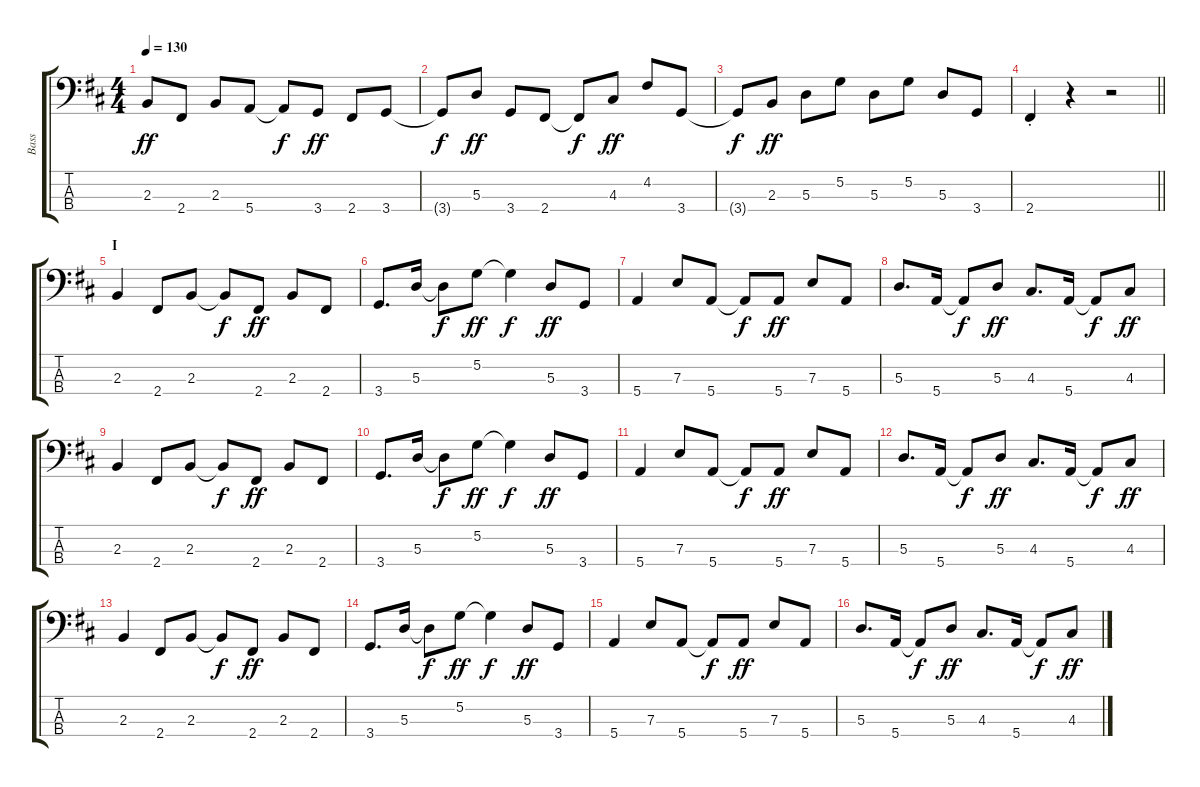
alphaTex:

\track ("Bass" "Bass") {instrument electricbasspick}
\staff {score tabs}
\tuning (G2 D2 A1 E1) {hide}
\ts (4 4)
\tempo 130
\clef f4
\ks d
2.3.8{dy ff} 2.4.8 2.3.8 5.4.8 5.4{t}.8{dy f} 3.4.8{dy ff} 2.4.8 3.4.8 |
3.4{t}.8{dy f} 5.3.8{dy ff} 3.4.8 2.4.8 2.4{t}.8{dy f} 4.3.8{dy ff} 4.2.8 3.4.8 |
3.4{t}.8{dy f} 2.3.8{dy ff} 5.3.8 5.2.8 5.3.8 5.2.8 5.3.8 3.4.8 |
\barLineRight lightlight
2.4{st}.4 r.4 r.2 |
\section ("" "I")
2.3.4 2.4.8 2.3.8 2.3{t}.8{dy f} 2.4.8{dy ff} 2.3.8 2.4.8 |
3.4.8{d} 5.3.16 5.3{t}.8{dy f} 5.2.8{dy ff} 5.2{t}.4{dy f} 5.3.8{dy ff} 3.4.8 |
5.4.4 7.3.8 5.4.8 5.4{t}.8{dy f} 5.4.8{dy ff} 7.3.8 5.4.8 |
5.3.8{d} 5.4.16 5.4{t}.8{dy f} 5.3.8{dy ff} 4.3.8{d} 5.4.16 5.4{t}.8{dy f} 4.3.8{dy ff} |
2.3.4 2.4.8 2.3.8 2.3{t}.8{dy f} 2.4.8{dy ff} 2.3.8 2.4.8 |
3.4.8{d} 5.3.16 5.3{t}.8{dy f} 5.2.8{dy ff} 5.2{t}.4{dy f} 5.3.8{dy ff} 3.4.8 |
5.4.4 7.3.8 5.4.8 5.4{t}.8{dy f} 5.4.8{dy ff} 7.3.8 5.4.8 |
5.3.8{d} 5.4.16 5.4{t}.8{dy f} 5.3.8{dy ff} 4.3.8{d} 5.4.16 5.4{t}.8{dy f} 4.3.8{dy ff} |
2.3.4 2.4.8 2.3.8 2.3{t}.8{dy f} 2.4.8{dy ff} 2.3.8 2.4.8 |
3.4.8{d} 5.3.16 5.3{t}.8{dy f} 5.2.8{dy ff} 5.2{t}.4{dy f} 5.3.8{dy ff} 3.4.8 |
5.4.4 7.3.8 5.4.8 5.4{t}.8{dy f} 5.4.8{dy ff} 7.3.8 5.4.8 |
5.3.8{d} 5.4.16 5.4{t}.8{dy f} 5.3.8{dy ff} 4.3.8{d} 5.4.16 5.4{t}.8{dy f} 4.3.8{dy ff}
